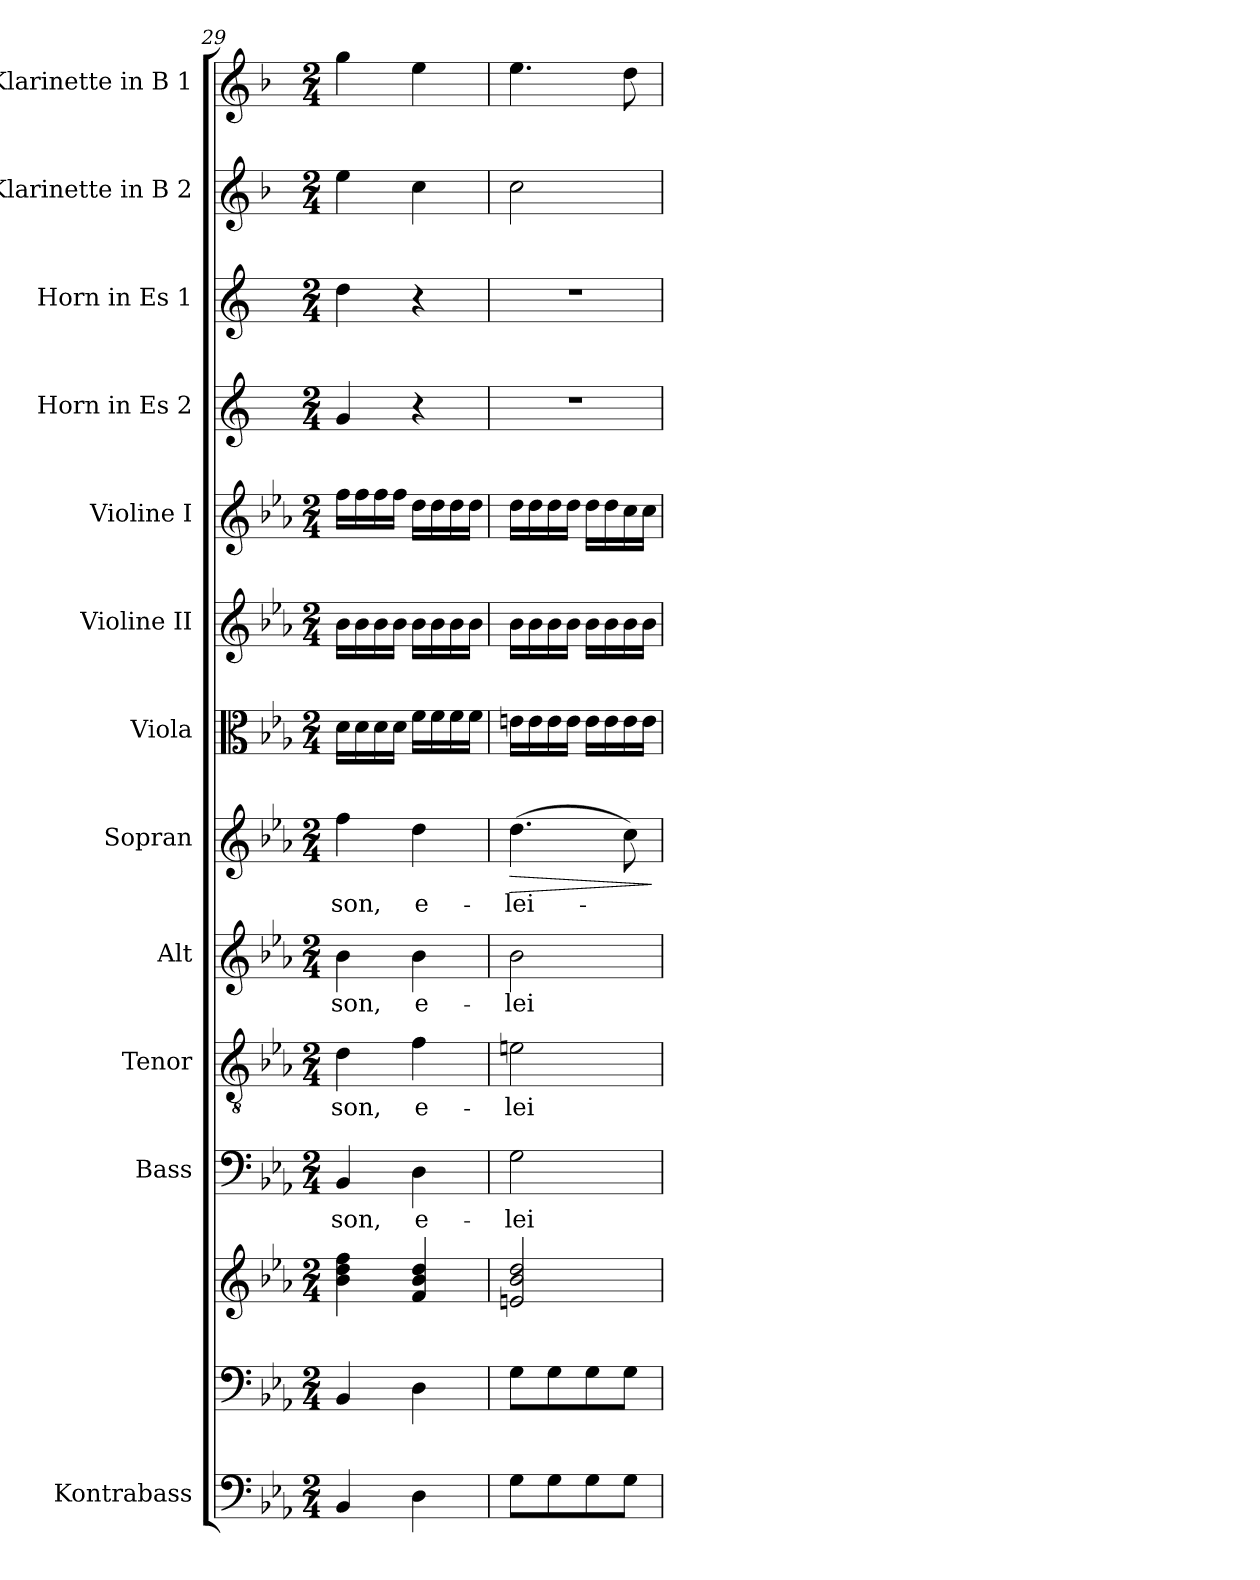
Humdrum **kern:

**kern	**kern	**kern	**kern	**text	**kern	**text	**kern	**text	**kern	**text	**dynam	**kern	**kern	**kern	**kern	**kern	**kern	**kern
*part13	*part12	*part12	*part11	*part11	*part10	*part10	*part9	*part9	*part8	*part8	*part8	*part7	*part6	*part5	*part4	*part3	*part2	*part1
*staff14	*staff13	*staff12	*staff11	*staff11	*staff10	*staff10	*staff9	*staff9	*staff8	*staff8	*staff8	*staff7	*staff6	*staff5	*staff4	*staff3	*staff2	*staff1
*I"Kontrabass	*	*	*I"Bass	*	*I"Tenor	*	*I"Alt	*	*I"Sopran	*	*	*I"Viola	*I"Violine II	*I"Violine I	*I"Horn in Es 2	*I"Horn in Es 1	*I"Klarinette in B 2	*I"Klarinette in B 1
*I'Kb.	*	*	*I'B	*	*I'T	*	*I'A	*	*I'S	*	*	*I'Vla.	*I'Vl. II	*I'Vl. I	*I'Hrn. 2	*I'Hrn. 1	*	*
*clefF4	*clefF4	*clefG2	*clefF4	*	*clefGv2	*	*clefG2	*	*clefG2	*	*	*clefC3	*clefG2	*clefG2	*clefG2	*clefG2	*clefG2	*clefG2
*ITrd7c12	*	*	*	*	*	*	*	*	*	*	*	*	*	*	*ITrd5c9	*ITrd5c9	*ITrd1c2	*ITrd1c2
*k[b-e-a-]	*k[b-e-a-]	*k[b-e-a-]	*k[b-e-a-]	*	*k[b-e-a-]	*	*k[b-e-a-]	*	*k[b-e-a-]	*	*	*k[b-e-a-]	*k[b-e-a-]	*k[b-e-a-]	*k[b-e-a-]	*k[b-e-a-]	*k[b-e-a-]	*k[b-e-a-]
*E-:	*E-:	*E-:	*E-:	*	*E-:	*	*E-:	*	*E-:	*	*	*E-:	*E-:	*E-:	*E-:	*E-:	*E-:	*E-:
*M2/4	*M2/4	*M2/4	*M2/4	*	*M2/4	*	*M2/4	*	*M2/4	*	*	*M2/4	*M2/4	*M2/4	*M2/4	*M2/4	*M2/4	*M2/4
=29	=29	=29	=29	=29	=29	=29	=29	=29	=29	=29	=29	=29	=29	=29	=29	=29	=29	=29
!	!	!	!	!LO:LY:b	!	!LO:LY:b	!	!LO:LY:b	!	!LO:LY:b	!	!	!	!	!	!	!	!
4BBB-/	4BB-/	4b-\ 4dd\ 4ff\	4BB-/	-son,	4d\	-son,	4b-\	-son,	4ff\	-son,	.	16d\LL	16b-\LL	16ff\LL	4B-/	4f\	4dd\	4ff\
.	.	.	.	.	.	.	.	.	.	.	.	16d\	16b-\	16ff\	.	.	.	.
.	.	.	.	.	.	.	.	.	.	.	.	16d\	16b-\	16ff\	.	.	.	.
.	.	.	.	.	.	.	.	.	.	.	.	16d\JJ	16b-\JJ	16ff\JJ	.	.	.	.
!	!	!	!	!LO:LY:b	!	!LO:LY:b	!	!LO:LY:b	!	!LO:LY:b	!	!	!	!	!	!	!	!
4DD\	4D\	4f/ 4b-/ 4dd/	4D\	e-	4f\	e-	4b-\	e-	4dd\	e-	.	16f\LL	16b-\LL	16dd\LL	4r	4r	4b-\	4dd\
.	.	.	.	.	.	.	.	.	.	.	.	16f\	16b-\	16dd\	.	.	.	.
.	.	.	.	.	.	.	.	.	.	.	.	16f\	16b-\	16dd\	.	.	.	.
.	.	.	.	.	.	.	.	.	.	.	.	16f\JJ	16b-\JJ	16dd\JJ	.	.	.	.
=30	=30	=30	=30	=30	=30	=30	=30	=30	=30	=30	=30	=30	=30	=30	=30	=30	=30	=30
!	!	!	!	!LO:LY:b	!	!LO:LY:b	!	!LO:LY:b	!	!LO:LY:b	!LO:HP:b	!	!	!	!	!	!	!
8GG\L	8G\L	2en/ 2b-/ 2dd/	2G\	-lei-	2en\	-lei-	2b-\	-lei-	(>4.dd\	-lei-	>	16en\LL	16b-\LL	16dd\LL	2r	2r	2b-\	4.dd\
.	.	.	.	.	.	.	.	.	.	.	.	16e\	16b-\	16dd\	.	.	.	.
8GG\	8G\	.	.	.	.	.	.	.	.	.	.	16e\	16b-\	16dd\	.	.	.	.
.	.	.	.	.	.	.	.	.	.	.	.	16e\JJ	16b-\JJ	16dd\JJ	.	.	.	.
8GG\	8G\	.	.	.	.	.	.	.	.	.	.	16e\LL	16b-\LL	16dd\LL	.	.	.	.
.	.	.	.	.	.	.	.	.	.	.	.	16e\	16b-\	16dd\	.	.	.	.
8GG\J	8G\J	.	.	.	.	.	.	.	8cc\)	.	.	16e\	16b-\	16cc\	.	.	.	8cc\
.	.	.	.	.	.	.	.	.	.	.	.	16e\JJ	16b-\JJ	16cc\JJ	.	.	.	.
.	.	.	.	.	.	.	.	.	.	.	]	.	.	.	.	.	.	.
=	=	=	=	=	=	=	=	=	=	=	=	=	=	=	=	=	=	=
*-	*-	*-	*-	*-	*-	*-	*-	*-	*-	*-	*-	*-	*-	*-	*-	*-	*-	*-
